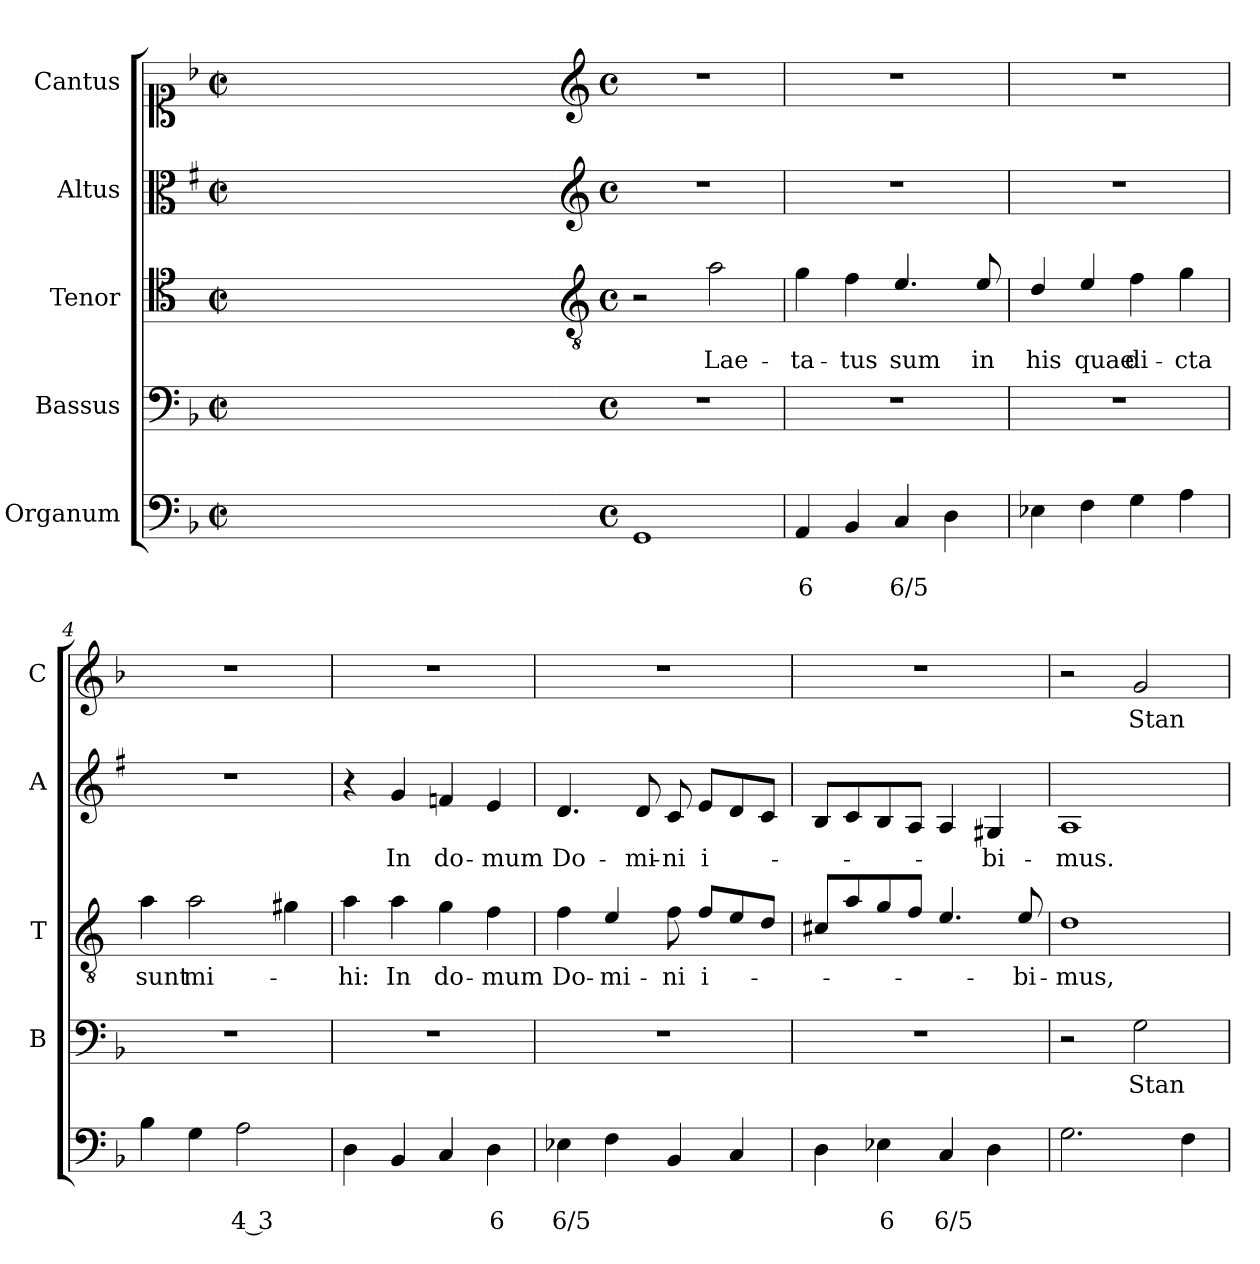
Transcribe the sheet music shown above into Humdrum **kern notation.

**kern	**text	**text	**kern	**text	**kern	**text	**kern	**text	**kern	**text
*part5	*part5	*part5	*part4	*part4	*part3	*part3	*part2	*part2	*part1	*part1
*staff5	*staff5	*staff5	*staff4	*staff4	*staff3	*staff3	*staff2	*staff2	*staff1	*staff1
*I"Organum	*	*	*I"Bassus	*	*I"Tenor	*	*I"Altus	*	*I"Cantus	*
*	*	*	*I'B	*	*I'T	*	*I'A	*	*I'C	*
*clefF4	*	*	*clefF4	*	*clefC4	*	*clefC3	*	*clefC1	*
*	*	*	*	*	*ITrd4c7	*	*ITrd1c2	*	*	*
*k[b-]	*	*	*k[b-]	*	*k[b-]	*	*k[b-]	*	*k[b-]	*
*F:	*	*	*F:	*	*F:	*	*F:	*	*F:	*
*M2/2	*	*	*M2/2	*	*M2/2	*	*M2/2	*	*M2/2	*
*met(c|)	*	*	*met(c|)	*	*met(c|)	*	*met(c|)	*	*met(c|)	*
=	=	=	=	=	=	=	=	=	=	=
1ryy	.	.	1ryy	.	1ryy	.	1ryy	.	1ryy	.
=1X-	=1X-	=1X-	=1X-	=1X-	=1X-	=1X-	=1X-	=1X-	=1X-	=1X-
4ryy	.	.	4ryy	.	4ryy	.	4ryy	.	4ryy	.
4ryy	.	.	4ryy	.	4ryy	.	4ryy	.	4ryy	.
4ryy	.	.	4ryy	.	4ryy	.	4ryy	.	4ryy	.
4ryy	.	.	4ryy	.	4ryy	.	4ryy	.	4ryy	.
=1-	=1-	=1-	=1-	=1-	=1-	=1-	=1-	=1-	=1-	=1-
*	*	*	*	*	*clefGv2	*	*clefG2	*	*clefG2	*
*M4/4	*	*	*M4/4	*	*M4/4	*	*M4/4	*	*M4/4	*
*met(c)	*	*	*met(c)	*	*met(c)	*	*met(c)	*	*met(c)	*
1GG	.	.	1r	.	2r	.	1r	.	1r	.
!	!	!	!	!	!	!LO:LY:b	!	!	!	!
.	.	.	.	.	2d\	Lae-	.	.	.	.
=2	=2	=2	=2	=2	=2	=2	=2	=2	=2	=2
!	!	!LO:LY:b	!	!	!	!LO:LY:b	!	!	!	!
4AA/	.	6	1r	.	4c\	-ta-	1r	.	1r	.
!	!	!	!	!	!	!LO:LY:b	!	!	!	!
4BB-/	.	.	.	.	4B-\	-tus	.	.	.	.
!	!	!LO:LY:b	!	!	!	!LO:LY:b	!	!	!	!
4C/	.	6/5	.	.	4.A/	sum	.	.	.	.
4D\	.	.	.	.	.	.	.	.	.	.
!	!	!	!	!	!	!LO:LY:b	!	!	!	!
.	.	.	.	.	8A/	in	.	.	.	.
=3	=3	=3	=3	=3	=3	=3	=3	=3	=3	=3
!	!	!	!	!	!	!LO:LY:b	!	!	!	!
4E-X\	.	.	1r	.	4G/	his	1r	.	1r	.
!	!	!	!	!	!	!LO:LY:b	!	!	!	!
4F\	.	.	.	.	4A/	quae	.	.	.	.
!	!	!	!	!	!	!LO:LY:b	!	!	!	!
4G\	.	.	.	.	4B-\	di-	.	.	.	.
!	!	!	!	!	!	!LO:LY:b	!	!	!	!
4A\	.	.	.	.	4c\	-cta	.	.	.	.
=4	=4	=4	=4	=4	=4	=4	=4	=4	=4	=4
!	!	!	!	!	!	!LO:LY:b	!	!	!	!
4B-\	.	.	1r	.	4d\	sunt	1r	.	1r	.
!	!	!	!	!	!	!LO:LY:b	!	!	!	!
4G\	.	.	.	.	2d\	mi-	.	.	.	.
!	!	!LO:LY:b	!	!	!	!	!	!	!	!
2A\	.	4 3	.	.	.	.	.	.	.	.
.	.	.	.	.	4c#X\	.	.	.	.	.
=5	=5	=5	=5	=5	=5	=5	=5	=5	=5	=5
!	!	!	!	!	!	!LO:LY:b	!	!	!	!
4D\	.	.	1r	.	4d\	-hi:	4r	.	1r	.
!	!	!	!	!	!	!LO:LY:b	!	!LO:LY:b	!	!
4BB-/	.	.	.	.	4d\	In	4f/	In	.	.
!	!	!	!	!	!	!LO:LY:b	!	!LO:LY:b	!	!
4C/	.	.	.	.	4c\	do-	4e-X/	do-	.	.
!	!	!LO:LY:b	!	!	!	!LO:LY:b	!	!LO:LY:b	!	!
4D\	.	6	.	.	4B-\	-mum	4d/	-mum	.	.
!!LO:LB:g=z
=6	=6	=6	=6	=6	=6	=6	=6	=6	=6	=6
!	!	!LO:LY:b	!	!	!	!LO:LY:b	!	!LO:LY:b	!	!
4E-X\	.	6/5	1r	.	4B-\	Do-	4.c/	Do-	1r	.
!	!	!	!	!	!	!LO:LY:b	!	!	!	!
4F\	.	.	.	.	4A/	-mi-	.	.	.	.
!	!	!	!	!	!	!	!	!LO:LY:b	!	!
.	.	.	.	.	.	.	8c/	-mi-	.	.
!	!	!	!	!	!	!LO:LY:b	!	!LO:LY:b	!	!
4BB-/	.	.	.	.	8B-\	-ni	8B-/	-ni	.	.
!	!	!	!	!	!	!LO:LY:b	!	!LO:LY:b	!	!
.	.	.	.	.	8B-/L	i-	8d/L	i-	.	.
4C/	.	.	.	.	8A/	.	8c/	.	.	.
.	.	.	.	.	8G/J	.	8B-/J	.	.	.
=7	=7	=7	=7	=7	=7	=7	=7	=7	=7	=7
4D\	.	.	1r	.	8F#X/L	.	8A/L	.	1r	.
.	.	.	.	.	8d/	.	8B-/	.	.	.
!	!	!LO:LY:b	!	!	!	!	!	!	!	!
4E-X\	.	6	.	.	8c/	.	8A/	.	.	.
.	.	.	.	.	8B-/J	.	8G/J	.	.	.
!	!	!LO:LY:b	!	!	!	!	!	!	!	!
4C/	.	6/5	.	.	4.A/	.	4G/	.	.	.
!	!	!	!	!	!	!	!	!LO:LY:b	!	!
4D\	.	.	.	.	.	.	4F#X/	-bi-	.	.
!	!	!	!	!	!	!LO:LY:b	!	!	!	!
.	.	.	.	.	8A/	-bi-	.	.	.	.
=8	=8	=8	=8	=8	=8	=8	=8	=8	=8	=8
!	!	!	!	!	!	!LO:LY:b	!	!LO:LY:b	!	!
2.G\	.	.	2r	.	1G	-mus,	1G	-mus.	2r	.
!	!	!	!	!LO:LY:b	!	!	!	!	!	!LO:LY:b
.	.	.	2G\	Stan-	.	.	.	.	2g/	Stan-
4F\	.	.	.	.	.	.	.	.	.	.
=	=	=	=	=	=	=	=	=	=	=
*-	*-	*-	*-	*-	*-	*-	*-	*-	*-	*-
